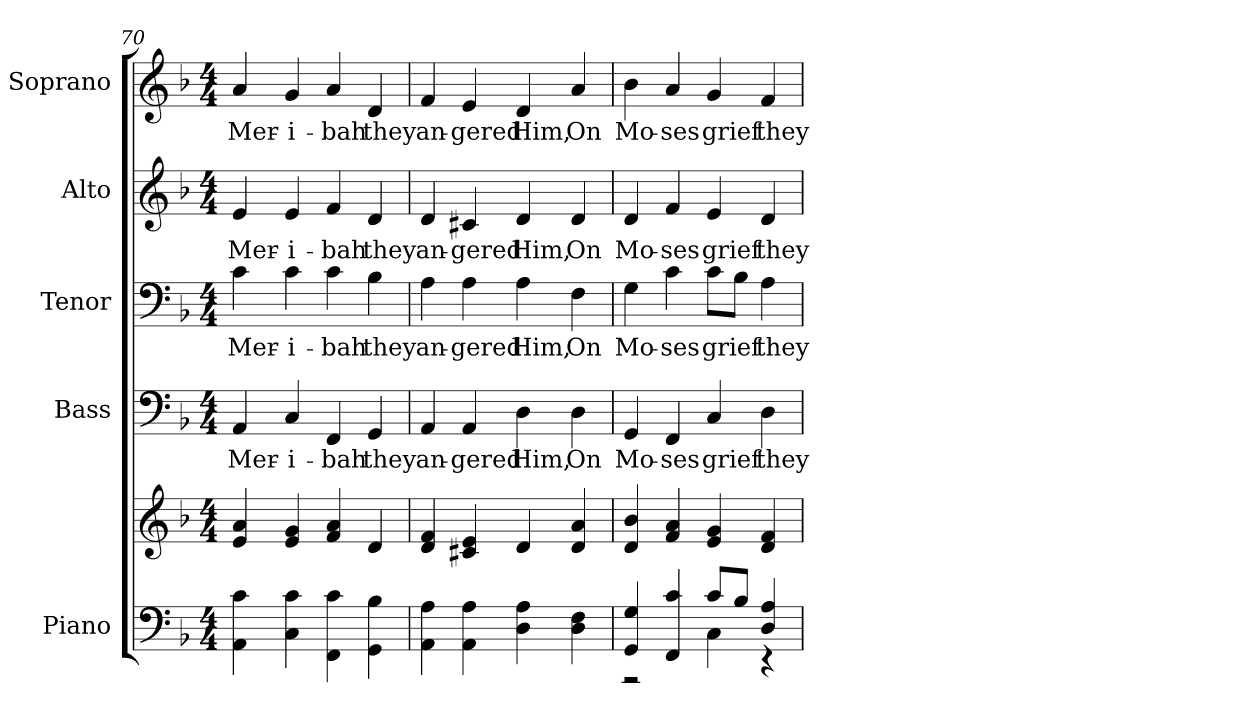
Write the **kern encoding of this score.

**kern	**kern	**kern	**text	**kern	**text	**kern	**text	**kern	**text
*part5	*part5	*part4	*part4	*part3	*part3	*part2	*part2	*part1	*part1
*staff6	*staff5	*staff4	*staff4	*staff3	*staff3	*staff2	*staff2	*staff1	*staff1
*I"Piano	*	*I"Bass	*	*I"Tenor	*	*I"Alto	*	*I"Soprano	*
*I'Pno.	*	*I'B.	*	*I'T.	*	*I'A.	*	*I'S.	*
!!LO:PB:g=z
*clefF4	*clefG2	*clefF4	*	*clefF4	*	*clefG2	*	*clefG2	*
*k[b-]	*k[b-]	*k[b-]	*	*k[b-]	*	*k[b-]	*	*k[b-]	*
*F:	*F:	*F:	*	*F:	*	*F:	*	*F:	*
*M4/4	*M4/4	*M4/4	*	*M4/4	*	*M4/4	*	*M4/4	*
=70	=70	=70	=70	=70	=70	=70	=70	=70	=70
!	!	!	!LO:LY:b:color=#000000	!	!	!	!	!	!
!	!	!	!	!	!LO:LY:b:color=#000000	!	!	!	!
!	!	!	!	!	!	!	!LO:LY:b:color=#000000	!	!
!	!	!	!	!	!	!	!	!	!LO:LY:b:color=#000000
4AAi\ 4ci	4ei/ 4ai	4AAi/	Mer-	4ci\	Mer-	4ei/	Mer-	4ai/	Mer-
!	!	!	!LO:LY:b:color=#000000	!	!	!	!	!	!
!	!	!	!	!	!LO:LY:b:color=#000000	!	!	!	!
!	!	!	!	!	!	!	!LO:LY:b:color=#000000	!	!
!	!	!	!	!	!	!	!	!	!LO:LY:b:color=#000000
4Ci\ 4ci	4ei/ 4gi	4Ci/	-i-	4ci\	-i-	4ei/	-i-	4gi/	-i-
!	!	!	!LO:LY:b:color=#000000	!	!	!	!	!	!
!	!	!	!	!	!LO:LY:b:color=#000000	!	!	!	!
!	!	!	!	!	!	!	!LO:LY:b:color=#000000	!	!
!	!	!	!	!	!	!	!	!	!LO:LY:b:color=#000000
4FFi\ 4ci	4fi/ 4ai	4FFi/	-bah	4ci\	-bah	4fi/	-bah	4ai/	-bah
!	!	!	!LO:LY:b:color=#000000	!	!	!	!	!	!
!	!	!	!	!	!LO:LY:b:color=#000000	!	!	!	!
!	!	!	!	!	!	!	!LO:LY:b:color=#000000	!	!
!	!	!	!	!	!	!	!	!	!LO:LY:b:color=#000000
4GGi\ 4B-i	4di/	4GGi/	they	4B-i\	they	4di/	they	4di/	they
=71	=71	=71	=71	=71	=71	=71	=71	=71	=71
!	!	!	!LO:LY:b:color=#000000	!	!	!	!	!	!
!	!	!	!	!	!LO:LY:b:color=#000000	!	!	!	!
!	!	!	!	!	!	!	!LO:LY:b:color=#000000	!	!
!	!	!	!	!	!	!	!	!	!LO:LY:b:color=#000000
4AAi\ 4Ai	4di/ 4fi	4AAi/	an-	4Ai\	an-	4di/	an-	4fi/	an-
!	!	!	!LO:LY:b:color=#000000	!	!	!	!	!	!
!	!	!	!	!	!LO:LY:b:color=#000000	!	!	!	!
!	!	!	!	!	!	!	!LO:LY:b:color=#000000	!	!
!	!	!	!	!	!	!	!	!	!LO:LY:b:color=#000000
4AAi\ 4Ai	4c#Xi/ 4ei	4AAi/	-gered	4Ai\	-gered	4c#Xi/	-gered	4ei/	-gered
!	!	!	!LO:LY:b:color=#000000	!	!	!	!	!	!
!	!	!	!	!	!LO:LY:b:color=#000000	!	!	!	!
!	!	!	!	!	!	!	!LO:LY:b:color=#000000	!	!
!	!	!	!	!	!	!	!	!	!LO:LY:b:color=#000000
4Di\ 4Ai	4di/	4Di\	Him,	4Ai\	Him,	4di/	Him,	4di/	Him,
!	!	!	!LO:LY:b:color=#000000	!	!	!	!	!	!
!	!	!	!	!	!LO:LY:b:color=#000000	!	!	!	!
!	!	!	!	!	!	!	!LO:LY:b:color=#000000	!	!
!	!	!	!	!	!	!	!	!	!LO:LY:b:color=#000000
4Di\ 4Fi	4di/ 4ai	4Di\	On	4Fi\	On	4di/	On	4ai/	On
=72	=72	=72	=72	=72	=72	=72	=72	=72	=72
*^	*	*	*	*	*	*	*	*	*
!	!	!	!	!LO:LY:b:color=#000000	!	!	!	!	!	!
!	!	!	!	!	!	!LO:LY:b:color=#000000	!	!	!	!
!	!	!	!	!	!	!	!	!LO:LY:b:color=#000000	!	!
!	!	!	!	!	!	!	!	!	!	!LO:LY:b:color=#000000
4GGi/ 4Gi	2r	4di/ 4b-i	4GGi/	Mo-	4Gi\	Mo-	4di/	Mo-	4b-i\	Mo-
!	!	!	!	!LO:LY:b:color=#000000	!	!	!	!	!	!
!	!	!	!	!	!	!LO:LY:b:color=#000000	!	!	!	!
!	!	!	!	!	!	!	!	!LO:LY:b:color=#000000	!	!
!	!	!	!	!	!	!	!	!	!	!LO:LY:b:color=#000000
4FFi/ 4ci	.	4fi/ 4ai	4FFi/	-ses	4ci\	-ses	4fi/	-ses	4ai/	-ses
!	!	!	!	!LO:LY:b:color=#000000	!	!	!	!	!	!
!	!	!	!	!	!	!LO:LY:b:color=#000000	!	!	!	!
!	!	!	!	!	!	!	!	!LO:LY:b:color=#000000	!	!
!	!	!	!	!	!	!	!	!	!	!LO:LY:b:color=#000000
8ci/L	4Ci\	4ei/ 4gi	4Ci/	grief	8ci\L	grief	4ei/	grief	4gi/	grief
8B-i/J	.	.	.	.	8B-i\J	.	.	.	.	.
!	!	!	!	!LO:LY:b:color=#000000	!	!	!	!	!	!
!	!	!	!	!	!	!LO:LY:b:color=#000000	!	!	!	!
!	!	!	!	!	!	!	!	!LO:LY:b:color=#000000	!	!
!	!	!	!	!	!	!	!	!	!	!LO:LY:b:color=#000000
4Di/ 4Ai	4r	4di/ 4fi	4Di\	they	4Ai\	they	4di/	they	4fi/	they
*v	*v	*	*	*	*	*	*	*	*	*
=	=	=	=	=	=	=	=	=	=
*-	*-	*-	*-	*-	*-	*-	*-	*-	*-
